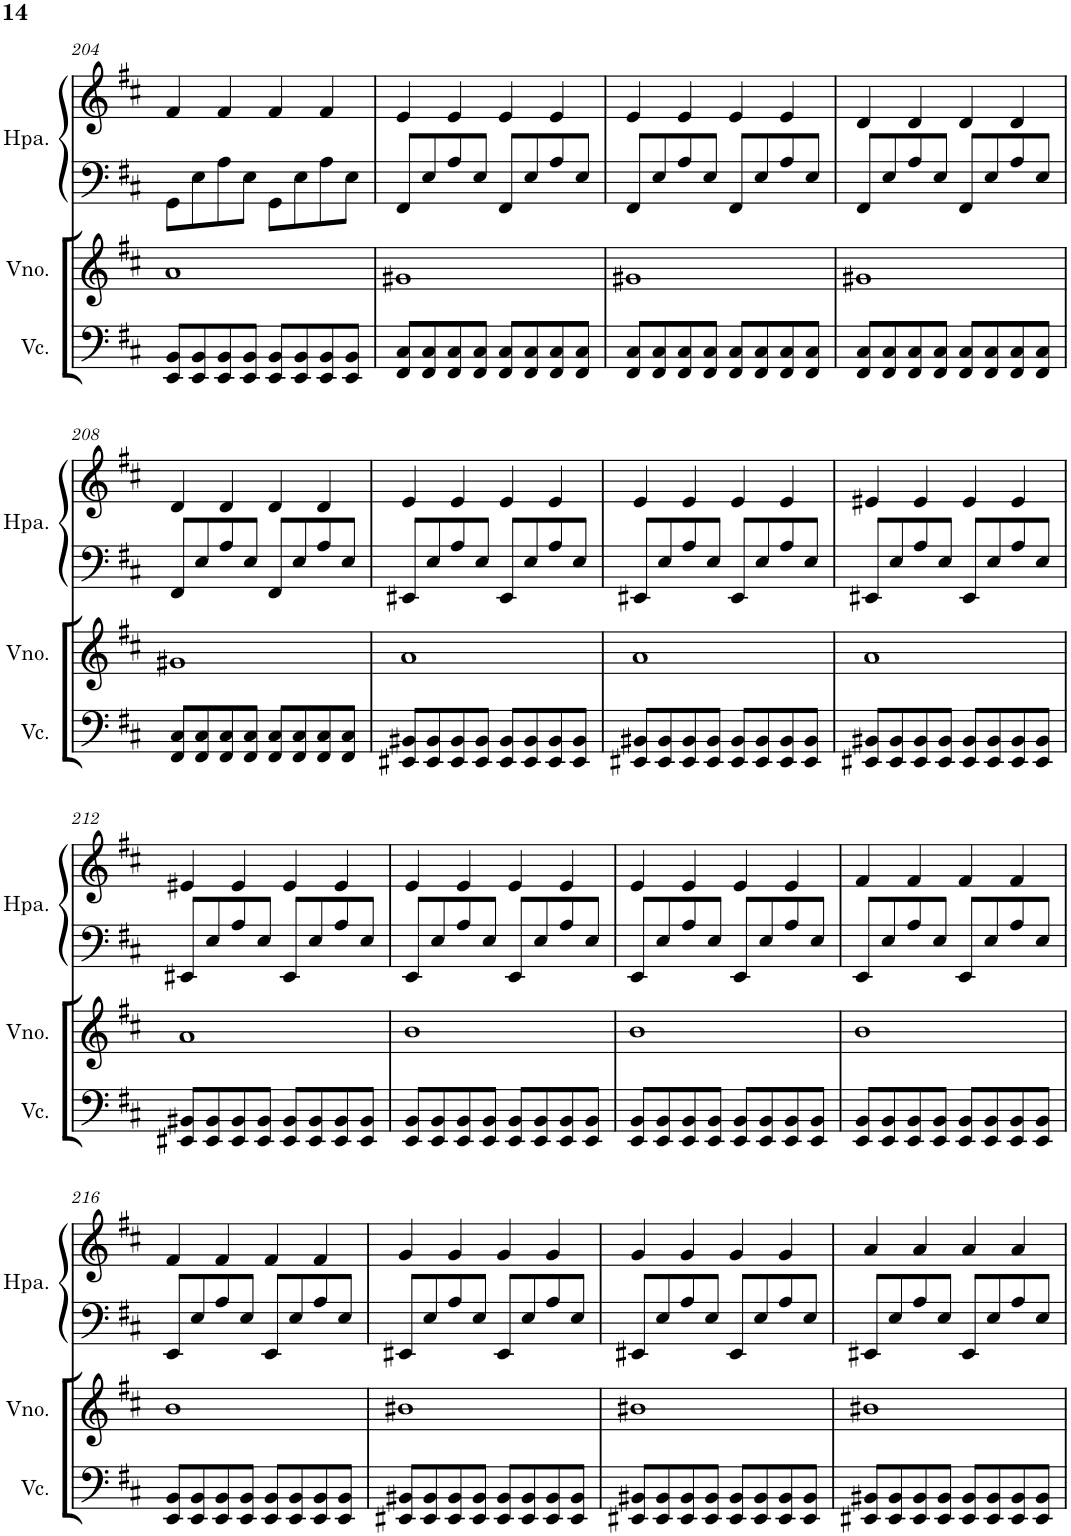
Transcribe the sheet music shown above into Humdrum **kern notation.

**kern	**kern	**kern	**kern
*part3	*part2	*part1	*part1
*staff4	*staff3	*staff2	*staff1
*I"Violoncelo	*I"Violino	*I"Harpa	*
*I'Vc.	*I'Vno.	*I'Hpa.	*
!!LO:PB:g=z
*clefF4	*clefG2	*clefF4	*clefG2
*k[f#c#]	*k[f#c#]	*k[f#c#]	*k[f#c#]
*M4/4	*M4/4	*M4/4	*M4/4
=204	=204	=204	=204
8EE/ 8BB/L	1a	8GG\L	4f#/
8EE/ 8BB/	.	8E\	.
8EE/ 8BB/	.	8A\	4f#/
8EE/ 8BB/J	.	8E\J	.
8EE/ 8BB/L	.	8GG\L	4f#/
8EE/ 8BB/	.	8E\	.
8EE/ 8BB/	.	8A\	4f#/
8EE/ 8BB/J	.	8E\J	.
=205	=205	=205	=205
8FF#/ 8C#/L	1g#X	8FF#/L	4e/
8FF#/ 8C#/	.	8E/	.
8FF#/ 8C#/	.	8A/	4e/
8FF#/ 8C#/J	.	8E/J	.
8FF#/ 8C#/L	.	8FF#/L	4e/
8FF#/ 8C#/	.	8E/	.
8FF#/ 8C#/	.	8A/	4e/
8FF#/ 8C#/J	.	8E/J	.
=206	=206	=206	=206
8FF#/ 8C#/L	1g#X	8FF#/L	4e/
8FF#/ 8C#/	.	8E/	.
8FF#/ 8C#/	.	8A/	4e/
8FF#/ 8C#/J	.	8E/J	.
8FF#/ 8C#/L	.	8FF#/L	4e/
8FF#/ 8C#/	.	8E/	.
8FF#/ 8C#/	.	8A/	4e/
8FF#/ 8C#/J	.	8E/J	.
=207	=207	=207	=207
8FF#/ 8C#/L	1g#X	8FF#/L	4d/
8FF#/ 8C#/	.	8E/	.
8FF#/ 8C#/	.	8A/	4d/
8FF#/ 8C#/J	.	8E/J	.
8FF#/ 8C#/L	.	8FF#/L	4d/
8FF#/ 8C#/	.	8E/	.
8FF#/ 8C#/	.	8A/	4d/
8FF#/ 8C#/J	.	8E/J	.
!!LO:LB:g=z
=208	=208	=208	=208
8FF#/ 8C#/L	1g#X	8FF#/L	4d/
8FF#/ 8C#/	.	8E/	.
8FF#/ 8C#/	.	8A/	4d/
8FF#/ 8C#/J	.	8E/J	.
8FF#/ 8C#/L	.	8FF#/L	4d/
8FF#/ 8C#/	.	8E/	.
8FF#/ 8C#/	.	8A/	4d/
8FF#/ 8C#/J	.	8E/J	.
=209	=209	=209	=209
8EE#X/ 8BB#X/L	1a	8EE#X/L	4e/
8EE#/ 8BB#/	.	8E/	.
8EE#/ 8BB#/	.	8A/	4e/
8EE#/ 8BB#/J	.	8E/J	.
8EE#/ 8BB#/L	.	8EE#/L	4e/
8EE#/ 8BB#/	.	8E/	.
8EE#/ 8BB#/	.	8A/	4e/
8EE#/ 8BB#/J	.	8E/J	.
=210	=210	=210	=210
8EE#X/ 8BB#X/L	1a	8EE#X/L	4e/
8EE#/ 8BB#/	.	8E/	.
8EE#/ 8BB#/	.	8A/	4e/
8EE#/ 8BB#/J	.	8E/J	.
8EE#/ 8BB#/L	.	8EE#/L	4e/
8EE#/ 8BB#/	.	8E/	.
8EE#/ 8BB#/	.	8A/	4e/
8EE#/ 8BB#/J	.	8E/J	.
=211	=211	=211	=211
8EE#X/ 8BB#X/L	1a	8EE#X/L	4e#X/
8EE#/ 8BB#/	.	8E/	.
8EE#/ 8BB#/	.	8A/	4e#/
8EE#/ 8BB#/J	.	8E/J	.
8EE#/ 8BB#/L	.	8EE#/L	4e#/
8EE#/ 8BB#/	.	8E/	.
8EE#/ 8BB#/	.	8A/	4e#/
8EE#/ 8BB#/J	.	8E/J	.
!!LO:LB:g=z
=212	=212	=212	=212
8EE#X/ 8BB#X/L	1a	8EE#X/L	4e#X/
8EE#/ 8BB#/	.	8E/	.
8EE#/ 8BB#/	.	8A/	4e#/
8EE#/ 8BB#/J	.	8E/J	.
8EE#/ 8BB#/L	.	8EE#/L	4e#/
8EE#/ 8BB#/	.	8E/	.
8EE#/ 8BB#/	.	8A/	4e#/
8EE#/ 8BB#/J	.	8E/J	.
=213	=213	=213	=213
8EE/ 8BB/L	1b	8EE/L	4e/
8EE/ 8BB/	.	8E/	.
8EE/ 8BB/	.	8A/	4e/
8EE/ 8BB/J	.	8E/J	.
8EE/ 8BB/L	.	8EE/L	4e/
8EE/ 8BB/	.	8E/	.
8EE/ 8BB/	.	8A/	4e/
8EE/ 8BB/J	.	8E/J	.
=214	=214	=214	=214
8EE/ 8BB/L	1b	8EE/L	4e/
8EE/ 8BB/	.	8E/	.
8EE/ 8BB/	.	8A/	4e/
8EE/ 8BB/J	.	8E/J	.
8EE/ 8BB/L	.	8EE/L	4e/
8EE/ 8BB/	.	8E/	.
8EE/ 8BB/	.	8A/	4e/
8EE/ 8BB/J	.	8E/J	.
=215	=215	=215	=215
8EE/ 8BB/L	1b	8EE/L	4f#/
8EE/ 8BB/	.	8E/	.
8EE/ 8BB/	.	8A/	4f#/
8EE/ 8BB/J	.	8E/J	.
8EE/ 8BB/L	.	8EE/L	4f#/
8EE/ 8BB/	.	8E/	.
8EE/ 8BB/	.	8A/	4f#/
8EE/ 8BB/J	.	8E/J	.
!!LO:LB:g=z
=216	=216	=216	=216
8EE/ 8BB/L	1b	8EE/L	4f#/
8EE/ 8BB/	.	8E/	.
8EE/ 8BB/	.	8A/	4f#/
8EE/ 8BB/J	.	8E/J	.
8EE/ 8BB/L	.	8EE/L	4f#/
8EE/ 8BB/	.	8E/	.
8EE/ 8BB/	.	8A/	4f#/
8EE/ 8BB/J	.	8E/J	.
=217	=217	=217	=217
8EE#X/ 8BB#X/L	1b#X	8EE#X/L	4g/
8EE#/ 8BB#/	.	8E/	.
8EE#/ 8BB#/	.	8A/	4g/
8EE#/ 8BB#/J	.	8E/J	.
8EE#/ 8BB#/L	.	8EE#/L	4g/
8EE#/ 8BB#/	.	8E/	.
8EE#/ 8BB#/	.	8A/	4g/
8EE#/ 8BB#/J	.	8E/J	.
=218	=218	=218	=218
8EE#X/ 8BB#X/L	1b#X	8EE#X/L	4g/
8EE#/ 8BB#/	.	8E/	.
8EE#/ 8BB#/	.	8A/	4g/
8EE#/ 8BB#/J	.	8E/J	.
8EE#/ 8BB#/L	.	8EE#/L	4g/
8EE#/ 8BB#/	.	8E/	.
8EE#/ 8BB#/	.	8A/	4g/
8EE#/ 8BB#/J	.	8E/J	.
=219	=219	=219	=219
8EE#X/ 8BB#X/L	1b#X	8EE#X/L	4a/
8EE#/ 8BB#/	.	8E/	.
8EE#/ 8BB#/	.	8A/	4a/
8EE#/ 8BB#/J	.	8E/J	.
8EE#/ 8BB#/L	.	8EE#/L	4a/
8EE#/ 8BB#/	.	8E/	.
8EE#/ 8BB#/	.	8A/	4a/
8EE#/ 8BB#/J	.	8E/J	.
=	=	=	=
*-	*-	*-	*-
